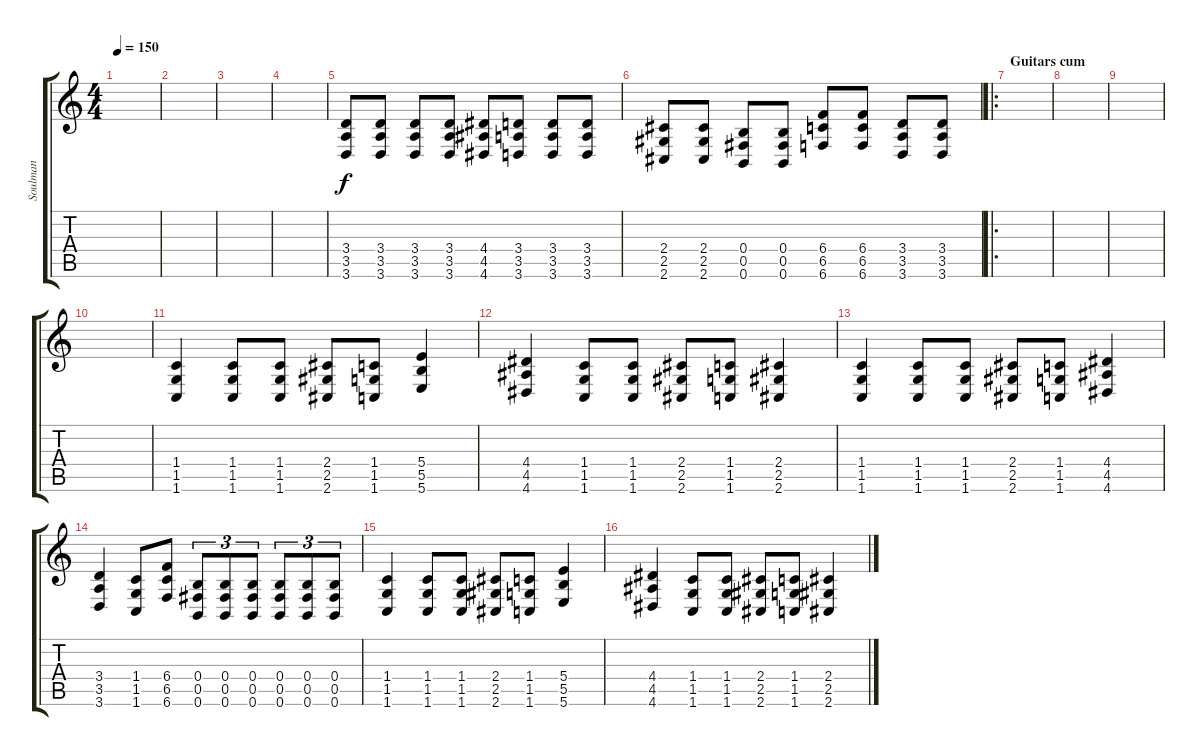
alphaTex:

\track ("Soulman" "Soulman") {instrument distortionguitar}
\staff {score tabs}
\tuning (Db4 Ab3 E3 B2 Gb2 B1) {hide}
\ts (4 4)
\tempo 150
\clef g2
\ks c
|
|
|
|
(3.4 3.5 3.6).8 (3.4 3.5 3.6).8 (3.4 3.5 3.6).8 (3.4 3.5 3.6).8 (4.4 4.5 4.6).8 (3.4 3.5 3.6).8 (3.4 3.5 3.6).8 (3.4 3.5 3.6).8 |
(2.4 2.5 2.6).8 (2.4 2.5 2.6).8 (0.4 0.5 0.6).8 (0.4 0.5 0.6).8 (6.4 6.5 6.6).8 (6.4 6.5 6.6).8 (3.4 3.5 3.6).8 (3.4 3.5 3.6).8 |
\ro
\section ("" "Guitars cum")
|
|
|
|
(1.4 1.5 1.6).4 (1.4 1.5 1.6).8 (1.4 1.5 1.6).8 (2.4 2.5 2.6).8 (1.4 1.5 1.6).8 (5.4 5.5 5.6).4 |
(4.4 4.5 4.6).4 (1.4 1.5 1.6).8 (1.4 1.5 1.6).8 (2.4 2.5 2.6).8 (1.4 1.5 1.6).8 (2.4 2.5 2.6).4 |
(1.4 1.5 1.6).4 (1.4 1.5 1.6).8 (1.4 1.5 1.6).8 (2.4 2.5 2.6).8 (1.4 1.5 1.6).8 (4.4 4.5 4.6).4 |
(3.4 3.5 3.6).4 (1.4 1.5 1.6).8 (6.4 6.5 6.6).8 (0.4 0.5 0.6).8{tu (3 2)} (0.4 0.5 0.6).8{tu (3 2)} (0.4 0.5 0.6).8{tu (3 2)} (0.4 0.5 0.6).8{tu (3 2)} (0.4 0.5 0.6).8{tu (3 2)} (0.4 0.5 0.6).8{tu (3 2)} |
(1.4 1.5 1.6).4 (1.4 1.5 1.6).8 (1.4 1.5 1.6).8 (2.4 2.5 2.6).8 (1.4 1.5 1.6).8 (5.4 5.5 5.6).4 |
(4.4 4.5 4.6).4 (1.4 1.5 1.6).8 (1.4 1.5 1.6).8 (2.4 2.5 2.6).8 (1.4 1.5 1.6).8 (2.4 2.5 2.6).4
